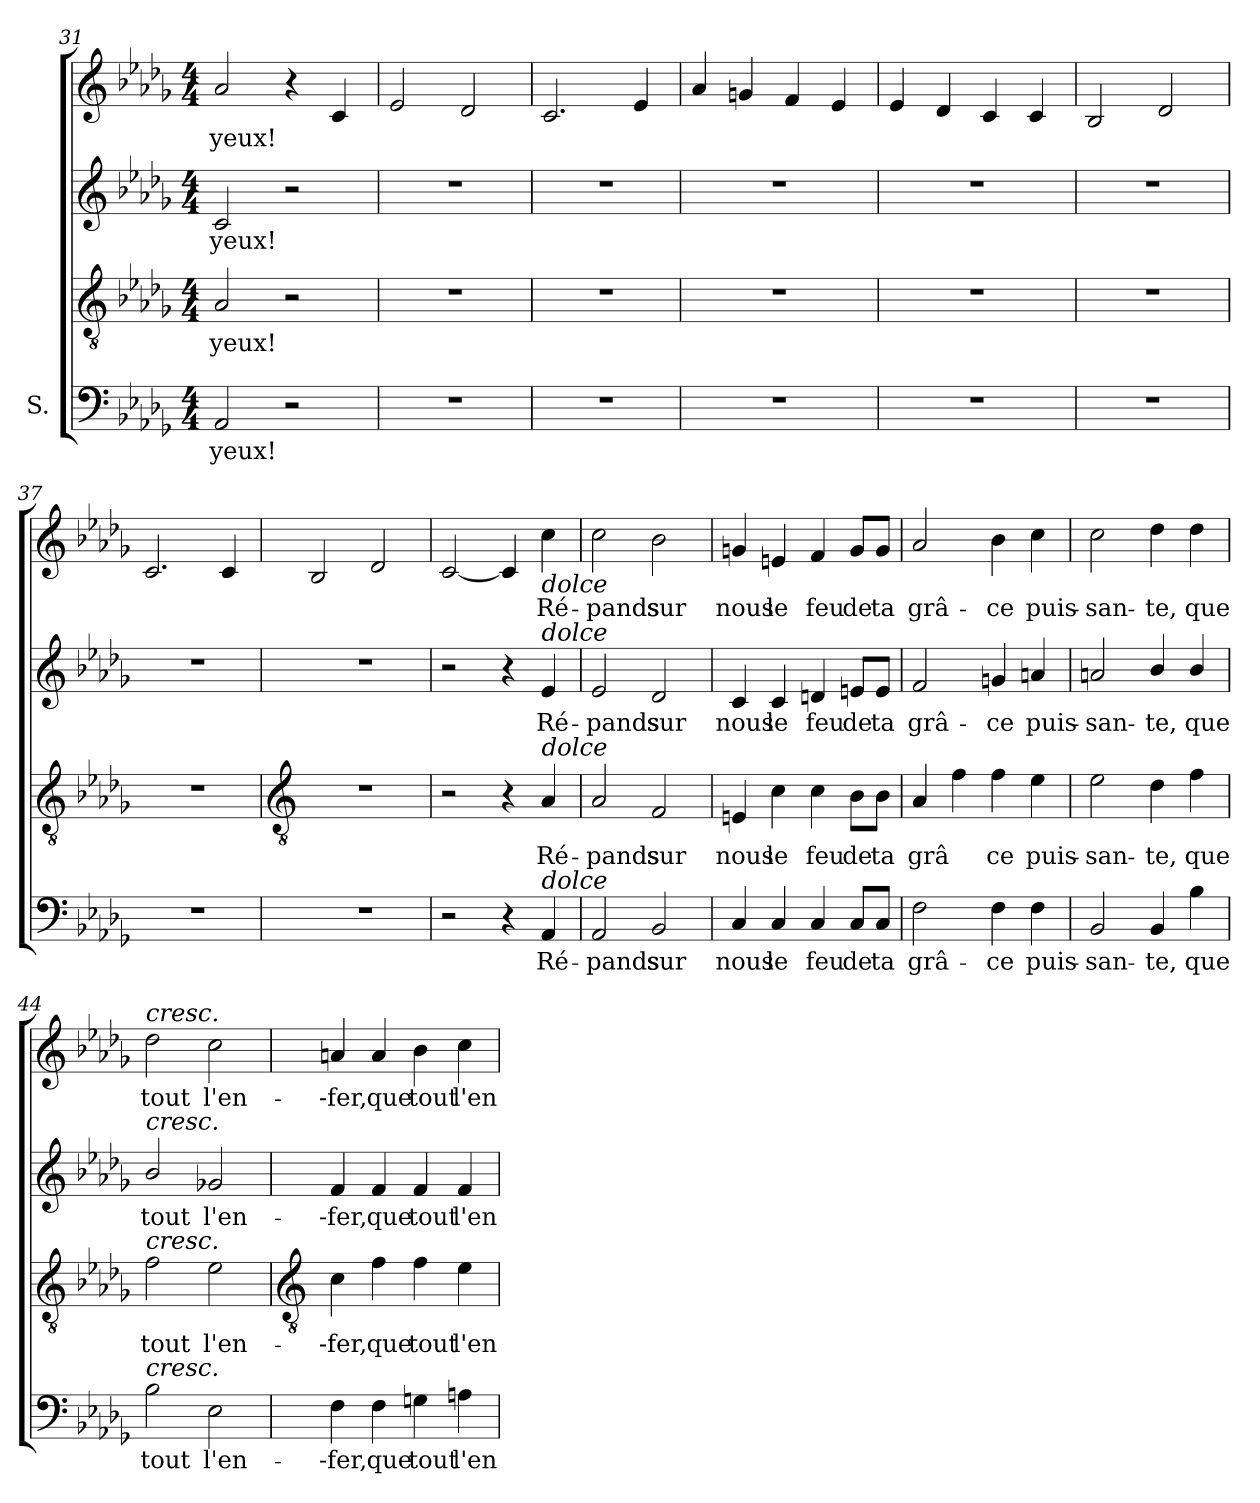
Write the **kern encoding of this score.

**kern	**text	**kern	**text	**kern	**text	**kern	**text
*part1	*part1	*part1	*part1	*part1	*part1	*part1	*part1
*staff4	*staff4	*staff3	*staff3	*staff2	*staff2	*staff1	*staff1
*I"S.	*	*	*	*	*	*	*
*clefF4	*	*clefGv2	*	*clefG2	*	*clefG2	*
*k[b-e-a-d-g-]	*	*k[b-e-a-d-g-]	*	*k[b-e-a-d-g-]	*	*k[b-e-a-d-g-]	*
*D-:	*	*D-:	*	*D-:	*	*D-:	*
*M4/4	*	*M4/4	*	*M4/4	*	*M4/4	*
=31	=31	=31	=31	=31	=31	=31	=31
!	!LO:LY:b	!	!LO:LY:b	!	!LO:LY:b	!	!LO:LY:b
2AA-	yeux!	2A-	yeux!	2c	yeux!	2a-	yeux!
2r	.	2r	.	2r	.	4r	.
.	.	.	.	.	.	4c	.
=32	=32	=32	=32	=32	=32	=32	=32
1r	.	1r	.	1r	.	2e-	.
.	.	.	.	.	.	2d-	.
=33	=33	=33	=33	=33	=33	=33	=33
1r	.	1r	.	1r	.	2.c	.
.	.	.	.	.	.	4e-	.
=34	=34	=34	=34	=34	=34	=34	=34
1r	.	1r	.	1r	.	4a-	.
.	.	.	.	.	.	4gn	.
.	.	.	.	.	.	4f	.
.	.	.	.	.	.	4e-	.
=35	=35	=35	=35	=35	=35	=35	=35
1r	.	1r	.	1r	.	4e-	.
.	.	.	.	.	.	4d-	.
.	.	.	.	.	.	4c	.
.	.	.	.	.	.	4c	.
=36	=36	=36	=36	=36	=36	=36	=36
1r	.	1r	.	1r	.	2B-	.
.	.	.	.	.	.	2d-	.
=37	=37	=37	=37	=37	=37	=37	=37
1r	.	1r	.	1r	.	2.c	.
.	.	.	.	.	.	4c	.
!!LO:LB:g=z
=38	=38	=38	=38	=38	=38	=38	=38
*	*	*clefGv2	*	*	*	*	*
1r	.	1r	.	1r	.	2B-	.
.	.	.	.	.	.	2d-	.
=39	=39	=39	=39	=39	=39	=39	=39
2r	.	2r	.	2r	.	[2c	.
4r	.	4r	.	4r	.	4c]	.
!	!	!	!	!	!	!LO:TX:b:i:t=dolce	!
!	!	!	!	!LO:TX:a:i:t=dolce	!	!	!
!	!	!LO:TX:a:i:t=dolce	!	!	!	!	!
!LO:TX:a:i:t=dolce	!	!	!	!	!	!	!
!	!LO:LY:b	!	!LO:LY:b	!	!LO:LY:b	!	!LO:LY:b
4AA-	-Ré-	4A-	-Ré-	4e-	-Ré-	4cc	Ré-
=40	=40	=40	=40	=40	=40	=40	=40
!	!LO:LY:b	!	!LO:LY:b	!	!LO:LY:b	!	!LO:LY:b
2AA-	pands	2A-	pands	2e-	pands	2cc	-pands
!	!LO:LY:b	!	!LO:LY:b	!	!LO:LY:b	!	!LO:LY:b
2BB-	sur	2F	sur	2d-	sur	2b-	sur
=41	=41	=41	=41	=41	=41	=41	=41
!	!LO:LY:b	!	!LO:LY:b	!	!LO:LY:b	!	!LO:LY:b
4C	nous	4En	nous	4c	nous	4gn	nous
!	!LO:LY:b	!	!LO:LY:b	!	!LO:LY:b	!	!LO:LY:b
4C	le	4c	le	4c	le	4en	le
!	!LO:LY:b	!	!LO:LY:b	!	!LO:LY:b	!	!LO:LY:b
4C	feu	4c	feu	4dn	feu	4f	feu
!	!LO:LY:b	!	!LO:LY:b	!	!LO:LY:b	!	!LO:LY:b
8CL	de	8B-L	de	8enL	de	8gL	de
!	!LO:LY:b	!	!LO:LY:b	!	!LO:LY:b	!	!LO:LY:b
8CJ	ta	8B-J	ta	8eJ	ta	8gJ	ta
=42	=42	=42	=42	=42	=42	=42	=42
!	!LO:LY:b	!	!LO:LY:b	!	!LO:LY:b	!	!LO:LY:b
2F	-grâ-	4A-	-grâ	2f	-grâ-	2a-	grâ-
.	.	4f	.	.	.	.	.
!	!LO:LY:b	!	!LO:LY:b	!	!LO:LY:b	!	!LO:LY:b
4F	-ce	4f	ce	4gn	-ce	4b-	-ce
!	!LO:LY:b	!	!LO:LY:b	!	!LO:LY:b	!	!LO:LY:b
4F	puis-	4e-	puis-	4an	puis-	4cc	puis-
=43	=43	=43	=43	=43	=43	=43	=43
!	!LO:LY:b	!	!LO:LY:b	!	!LO:LY:b	!	!LO:LY:b
2BB-	san-	2e-	san-	2an	san-	2cc	-san-
!	!LO:LY:b	!	!LO:LY:b	!	!LO:LY:b	!	!LO:LY:b
4BB-	-te,	4d-	-te,	4b-/	-te,	4dd-	-te,
!	!LO:LY:b	!	!LO:LY:b	!	!LO:LY:b	!	!LO:LY:b
4B-	que	4f	que	4b-/	que	4dd-	que
=44	=44	=44	=44	=44	=44	=44	=44
!	!	!	!	!	!	!LO:TX:a:i:t=cresc.	!
!	!	!	!	!LO:TX:a:i:t=cresc.	!	!	!
!	!	!LO:TX:a:i:t=cresc.	!	!	!	!	!
!LO:TX:a:i:t=cresc.	!	!	!	!	!	!	!
!	!LO:LY:b	!	!LO:LY:b	!	!LO:LY:b	!	!LO:LY:b
2B-	-tout	2f	-tout	2b-/	-tout	2dd-	tout
!	!LO:LY:b	!	!LO:LY:b	!	!LO:LY:b	!	!LO:LY:b
2E-	l'en-	2e-	l'en-	2g-X	l'en-	2cc	l'en-
!!LO:LB:g=z
=45	=45	=45	=45	=45	=45	=45	=45
*	*	*clefGv2	*	*	*	*	*
!	!LO:LY:b	!	!LO:LY:b	!	!LO:LY:b	!	!LO:LY:b
4F	--fer,	4c	--fer,	4f	--fer,	4an	--fer,
!	!LO:LY:b	!	!LO:LY:b	!	!LO:LY:b	!	!LO:LY:b
4F	que	4f	que	4f	que	4a	que
!	!LO:LY:b	!	!LO:LY:b	!	!LO:LY:b	!	!LO:LY:b
4Gn	tout	4f	tout	4f	tout	4b-	tout
!	!LO:LY:b	!	!LO:LY:b	!	!LO:LY:b	!	!LO:LY:b
4An	l'en-	4e-	l'en-	4f	l'en-	4cc	l'en-
=	=	=	=	=	=	=	=
*-	*-	*-	*-	*-	*-	*-	*-
